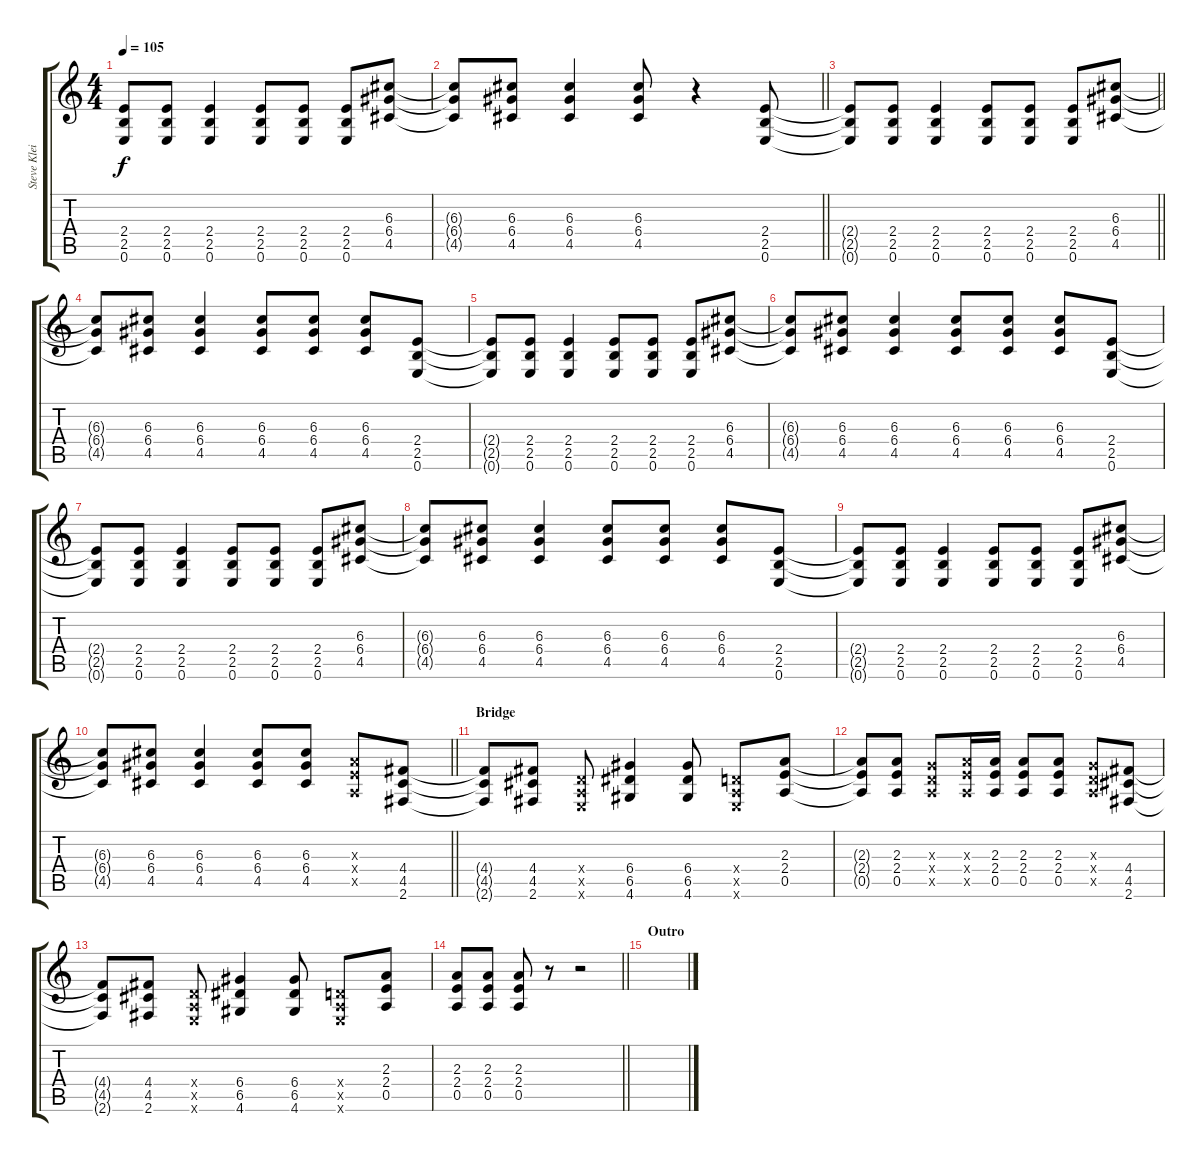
\track ("Steve Klein" "Steve Klei") {instrument overdrivenguitar}
\staff {score tabs}
\tuning (E4 B3 G3 D3 A2 E2) {hide}
\ts (4 4)
\tempo 105
\clef g2
\ks c
(2.4{t} 2.5{t} 0.6{t}).8{dy f} (2.4 2.5 0.6).8 (2.4 2.5 0.6).4 (2.4 2.5 0.6).8 (2.4 2.5 0.6).8 (2.4 2.5 0.6).8 (6.3 6.4 4.5).8 |
\barLineRight lightlight
(6.3{t} 6.4{t} 4.5{t}).8 (6.3 6.4 4.5).8 (6.3 6.4 4.5).4 (6.3 6.4 4.5).8 r.4 (2.4 2.5 0.6).8 |
\barLineRight lightlight
(2.4{t} 2.5{t} 0.6{t}).8 (2.4 2.5 0.6).8 (2.4 2.5 0.6).4 (2.4 2.5 0.6).8 (2.4 2.5 0.6).8 (2.4 2.5 0.6).8 (6.3 6.4 4.5).8 |
(6.3{t} 6.4{t} 4.5{t}).8 (6.3 6.4 4.5).8 (6.3 6.4 4.5).4 (6.3 6.4 4.5).8 (6.3 6.4 4.5).8 (6.3 6.4 4.5).8 (2.4 2.5 0.6).8 |
(2.4{t} 2.5{t} 0.6{t}).8 (2.4 2.5 0.6).8 (2.4 2.5 0.6).4 (2.4 2.5 0.6).8 (2.4 2.5 0.6).8 (2.4 2.5 0.6).8 (6.3 6.4 4.5).8 |
(6.3{t} 6.4{t} 4.5{t}).8 (6.3 6.4 4.5).8 (6.3 6.4 4.5).4 (6.3 6.4 4.5).8 (6.3 6.4 4.5).8 (6.3 6.4 4.5).8 (2.4 2.5 0.6).8 |
(2.4{t} 2.5{t} 0.6{t}).8 (2.4 2.5 0.6).8 (2.4 2.5 0.6).4 (2.4 2.5 0.6).8 (2.4 2.5 0.6).8 (2.4 2.5 0.6).8 (6.3 6.4 4.5).8 |
(6.3{t} 6.4{t} 4.5{t}).8 (6.3 6.4 4.5).8 (6.3 6.4 4.5).4 (6.3 6.4 4.5).8 (6.3 6.4 4.5).8 (6.3 6.4 4.5).8 (2.4 2.5 0.6).8 |
(2.4{t} 2.5{t} 0.6{t}).8 (2.4 2.5 0.6).8 (2.4 2.5 0.6).4 (2.4 2.5 0.6).8 (2.4 2.5 0.6).8 (2.4 2.5 0.6).8 (6.3 6.4 4.5).8 |
\barLineRight lightlight
(6.3{t} 6.4{t} 4.5{t}).8 (6.3 6.4 4.5).8 (6.3 6.4 4.5).4 (6.3 6.4 4.5).8 (6.3 6.4 4.5).8 (2.3{x} 2.4{x} 0.5{x}).8 (4.4 4.5 2.6).8 |
\section ("" "Bridge")
(4.4{t} 4.5{t} 2.6{t}).8 (4.4 4.5 2.6).8 (0.4{x} 0.5{x} 0.6{x}).8 (6.4 6.5 4.6).4 (6.4 6.5 4.6).8 (0.4{x} 0.5{x} 0.6{x}).8 (2.3 2.4 0.5).8 |
(2.3{t} 2.4{t} 0.5{t}).8 (2.3 2.4 0.5).8 (0.3{x} 0.4{x} 0.5{x}).8 (2.3{x} 2.4{x} 0.5{x}).16 (2.3 2.4 0.5).16 (2.3 2.4 0.5).8 (2.3 2.4 0.5).8 (0.3{x} 0.4{x} 0.5{x}).8 (4.4 4.5 2.6).8 |
(4.4{t} 4.5{t} 2.6{t}).8 (4.4 4.5 2.6).8 (0.4{x} 0.5{x} 0.6{x}).8 (6.4 6.5 4.6).4 (6.4 6.5 4.6).8 (0.4{x} 0.5{x} 0.6{x}).8 (2.3 2.4 0.5).8 |
\barLineRight lightlight
(2.3 2.4 0.5).8 (2.3 2.4 0.5).8 (2.3 2.4 0.5).8 r.8 r.2 |
\section ("" "Outro")
